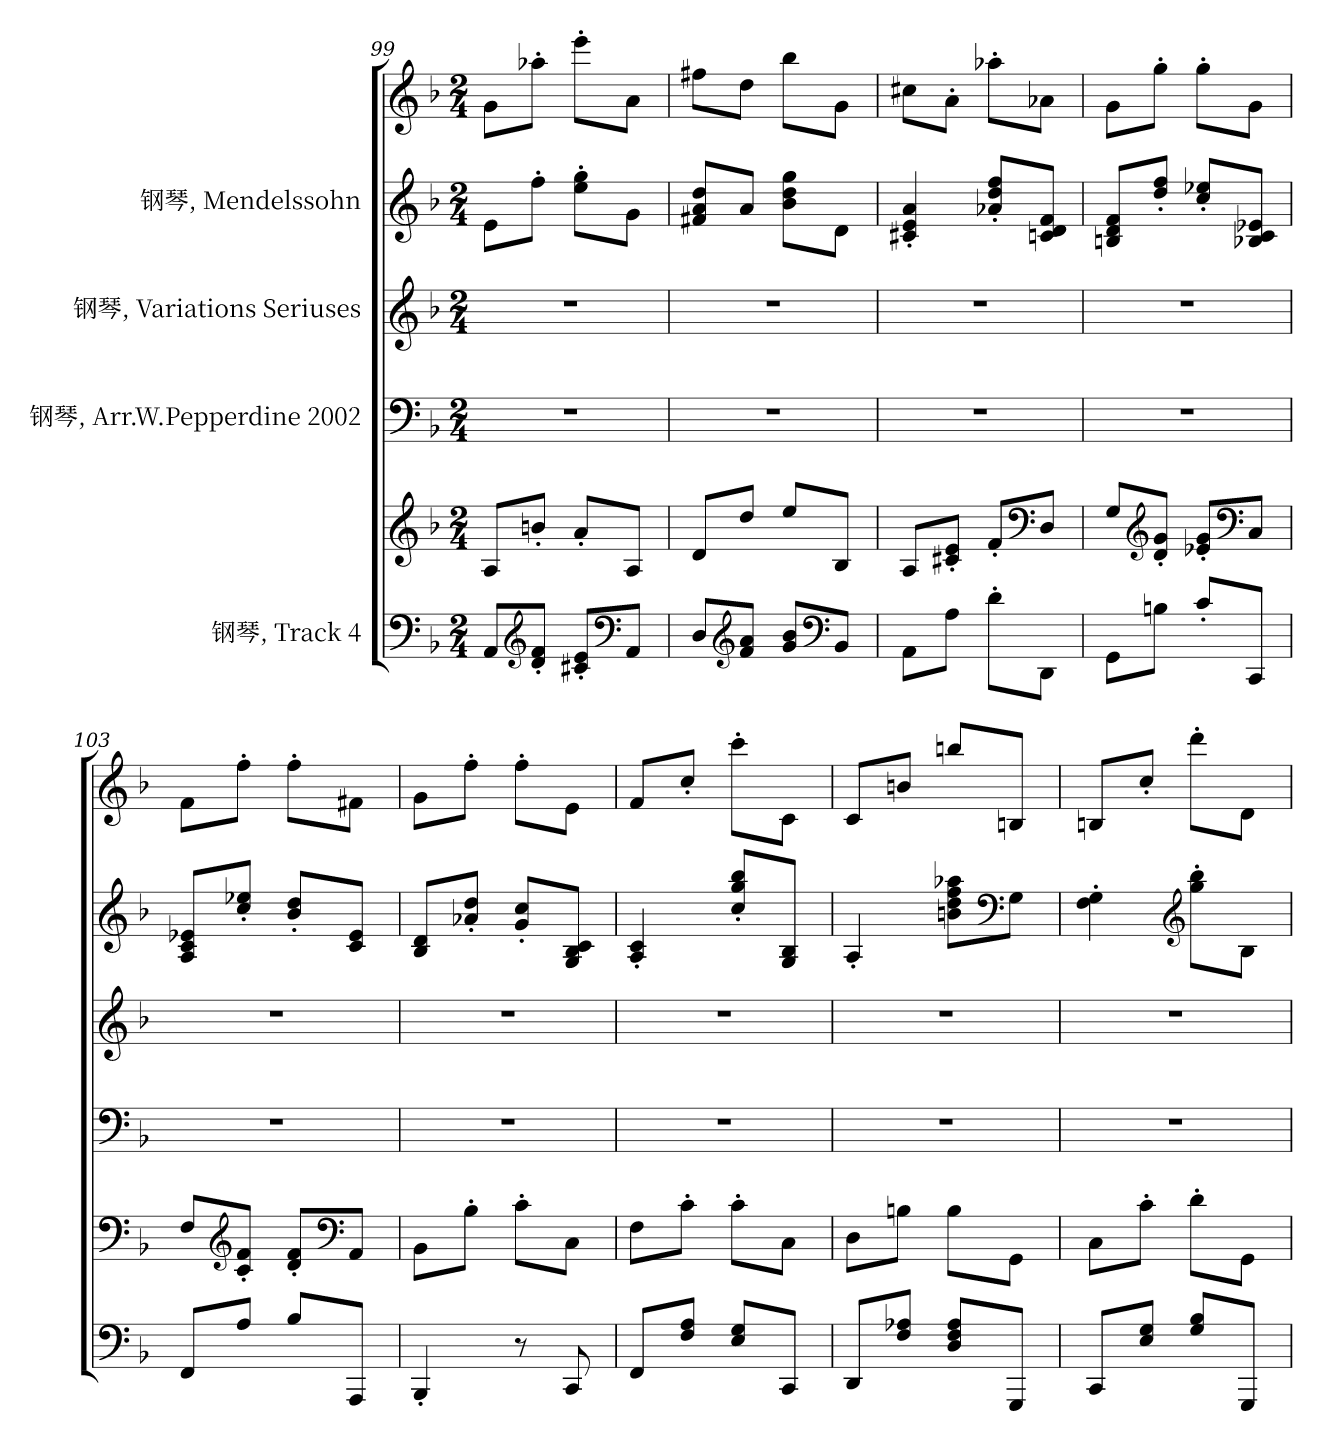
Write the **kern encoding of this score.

**kern	**kern	**kern	**kern	**kern	**kern
*part4	*part4	*part3	*part2	*part1	*part1
*staff6	*staff5	*staff4	*staff3	*staff2	*staff1
*I"钢琴, Track 4	*	*I"钢琴, Arr.W.Pepperdine 2002	*I"钢琴, Variations Seriuses	*I"钢琴, Mendelssohn	*
!!LO:LB:g=z
*clefF4	*clefG2	*clefF4	*clefG2	*clefG2	*clefG2
*k[b-]	*k[b-]	*k[b-]	*k[b-]	*k[b-]	*k[b-]
*M2/4	*M2/4	*M2/4	*M2/4	*M2/4	*M2/4
=99	=99	=99	=99	=99	=99
8AA/L	8A/L	2r	2r	8e\L	8g\L
*clefG2	*	*	*	*	*
8d/' 8f/'J	8bn'/J	.	.	8ff'\J	8aa-X'\J
8c#X/' 8e/'L	8a'/L	.	.	8ee\' 8gg\'L	8eee'\L
*clefF4	*	*	*	*	*
8AA/J	8A/J	.	.	8g\J	8a\J
=100	=100	=100	=100	=100	=100
8D/L	8d/L	2r	2r	8f#X/ 8a/ 8dd/L	8ff#X\L
*clefG2	*	*	*	*	*
8f/ 8a/J	8dd/J	.	.	8a/J	8dd\J
8g/ 8b-/L	8ee/L	.	.	8b-\ 8dd\ 8gg\L	8bb-\L
*clefF4	*	*	*	*	*
8BB-/J	8B-/J	.	.	8d\J	8g\J
=101	=101	=101	=101	=101	=101
8AA\L	8A/L	2r	2r	4c#X/' 4e/' 4a/'	8cc#X\L
8A\J	8c#X/' 8e/'J	.	.	.	8a'\J
8d'\L	8f'/L	.	.	8a-X/' 8dd/' 8ff/'L	8aa-X'\L
*	*clefF4	*	*	*	*
8DD\J	8D/J	.	.	8cn/ 8d/ 8f/J	8a-X\J
=102	=102	=102	=102	=102	=102
8GG\L	8G/L	2r	2r	8Bn/ 8d/ 8f/L	8g\L
*	*clefG2	*	*	*	*
8Bn\J	8d/' 8g/'J	.	.	8dd/' 8ff/'J	8gg'\J
8c'/L	8e-X/' 8g/'L	.	.	8cc/' 8ee-X/'L	8gg'\L
*	*clefF4	*	*	*	*
8CC/J	8C/J	.	.	8B-X/ 8c/ 8e-X/J	8g\J
!!LO:PB:g=z
=103	=103	=103	=103	=103	=103
8FF/L	8F/L	2r	2r	8A/ 8c/ 8e-X/L	8f\L
*	*clefG2	*	*	*	*
8A/J	8c/' 8f/'J	.	.	8cc/' 8ee-X/'J	8ff'\J
8B-/L	8d/' 8f/'L	.	.	8b-/' 8dd/'L	8ff'\L
*	*clefF4	*	*	*	*
8AAA/J	8AA/J	.	.	8c/ 8e-/J	8f#X\J
=104	=104	=104	=104	=104	=104
4BBB-'/	8BB-\L	2r	2r	8B-/ 8d/L	8g\L
.	8B-'\J	.	.	8a-X/' 8dd/'J	8ff'\J
8r	8c'\L	.	.	8g/' 8cc/'L	8ff'\L
8CC/	8C\J	.	.	8G/ 8B-/ 8c/J	8e\J
=105	=105	=105	=105	=105	=105
8FF/L	8F\L	2r	2r	4A/' 4c/'	8f/L
8F/ 8A/J	8c'\J	.	.	.	8cc'/J
8E/ 8G/L	8c'\L	.	.	8cc/' 8gg/' 8bb-/'L	8ccc'\L
8CC/J	8C\J	.	.	8G/ 8B-/J	8c\J
=106	=106	=106	=106	=106	=106
8DD/L	8D\L	2r	2r	4A'/	8c/L
8F/ 8A-X/J	8Bn\J	.	.	.	8bn/J
8D/ 8F/ 8A-/L	8B\L	.	.	8bn\ 8dd\ 8ff\ 8aa-X\L	8bbn/L
*	*	*	*	*clefF4	*
8GGG/J	8GG\J	.	.	8G\J	8Bn/J
=107	=107	=107	=107	=107	=107
8CC/L	8C\L	2r	2r	4F\' 4G\'	8Bn/L
8E/ 8G/J	8c'\J	.	.	.	8cc'/J
*	*	*	*	*clefG2	*
8G/ 8B-/L	8d'\L	.	.	8gg\' 8bb-\'L	8ddd'\L
8GGG/J	8GG\J	.	.	8B-\J	8d\J
=	=	=	=	=	=
*-	*-	*-	*-	*-	*-
